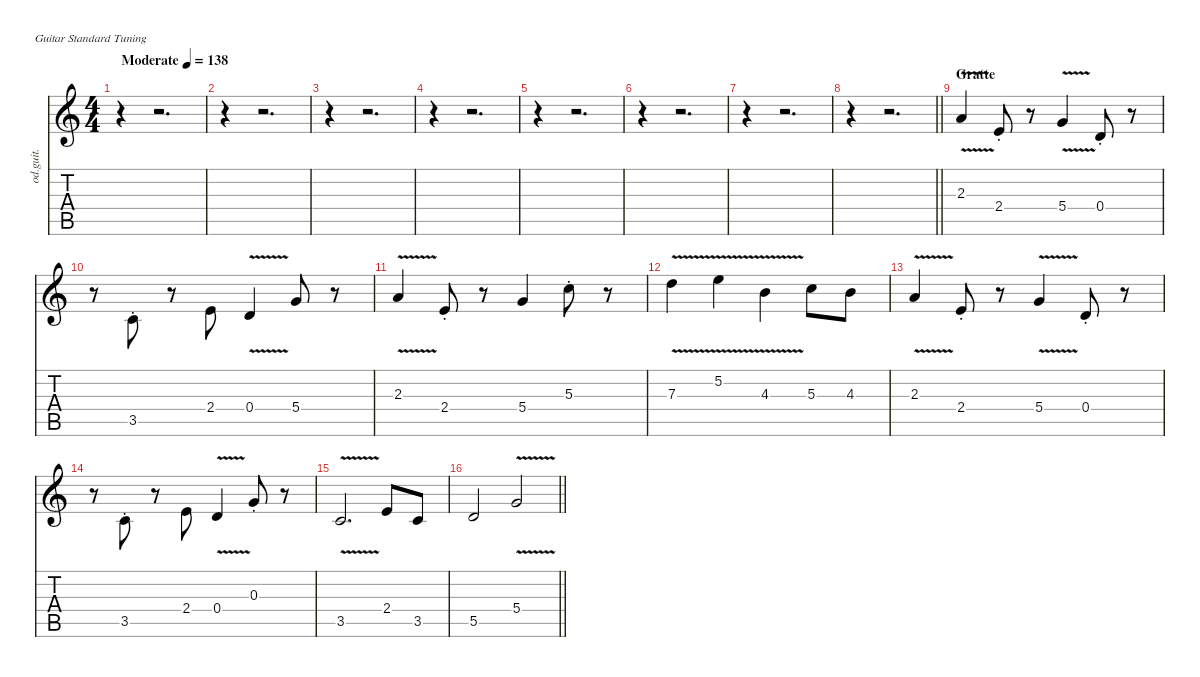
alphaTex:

\defaultSystemsLayout 4
\hideDynamics
\bracketExtendMode nobrackets
\track ("Hichem" "od.guit.") {instrument overdrivenguitar}
\staff {score tabs}
\tuning (E4 B3 G3 D3 A2 E2)
\ts (4 4)
\beaming (8 2 2 2 2)
\tempo (138 "Moderate")
\clef g2
\ks aminor
r.4{dy f instrument overdrivenguitar beam Down} r.2{d beam Down} |
r.4{beam Down} r.2{d beam Down} |
r.4{beam Down} r.2{d beam Down} |
r.4{beam Down} r.2{d beam Down} |
r.4{beam Down} r.2{d beam Down} |
r.4{beam Down} r.2{d beam Down} |
r.4{beam Down} r.2{d beam Down} |
\barLineRight lightlight
r.4{beam Down} r.2{d beam Down} |
\section ("" "Gratte")
2.3{v}.4{beam Up} 2.4{st}.8{beam Up} r.8{beam Down} 5.4{v}.4{beam Up} 0.4{st}.8{beam Up} r.8{beam Down} |
r.8{beam Down} 3.5{st}.8{beam Up} r.8{beam Down} 2.4.8{beam Up} 0.4{v}.4{beam Up} 5.4.8{beam Up} r.8{beam Down} |
2.3{v}.4{beam Up} 2.4{st}.8{beam Up} r.8{beam Down} 5.4.4{beam Up} 5.3{st}.8{beam Down} r.8{beam Down} |
7.3{v}.4{beam Down} 5.2{v}.4{beam Down} 4.3{v}.4{beam Down} 5.3.8{beam Down} 4.3.8{beam Down} |
2.3{v}.4{beam Up} 2.4{st}.8{beam Up} r.8{beam Down} 5.4{v}.4{beam Up} 0.4{st}.8{beam Up} r.8{beam Down} |
r.8{beam Down} 3.5{st}.8{beam Up} r.8{beam Down} 2.4.8{beam Up} 0.4{v}.4{beam Up} 0.3{st}.8{beam Up} r.8{beam Down} |
3.5{v}.2{d beam Up} 2.4.8{beam Up} 3.5.8{beam Up} |
\barLineRight lightlight
5.5.2{beam Up} 5.4{v}.2{beam Up}
